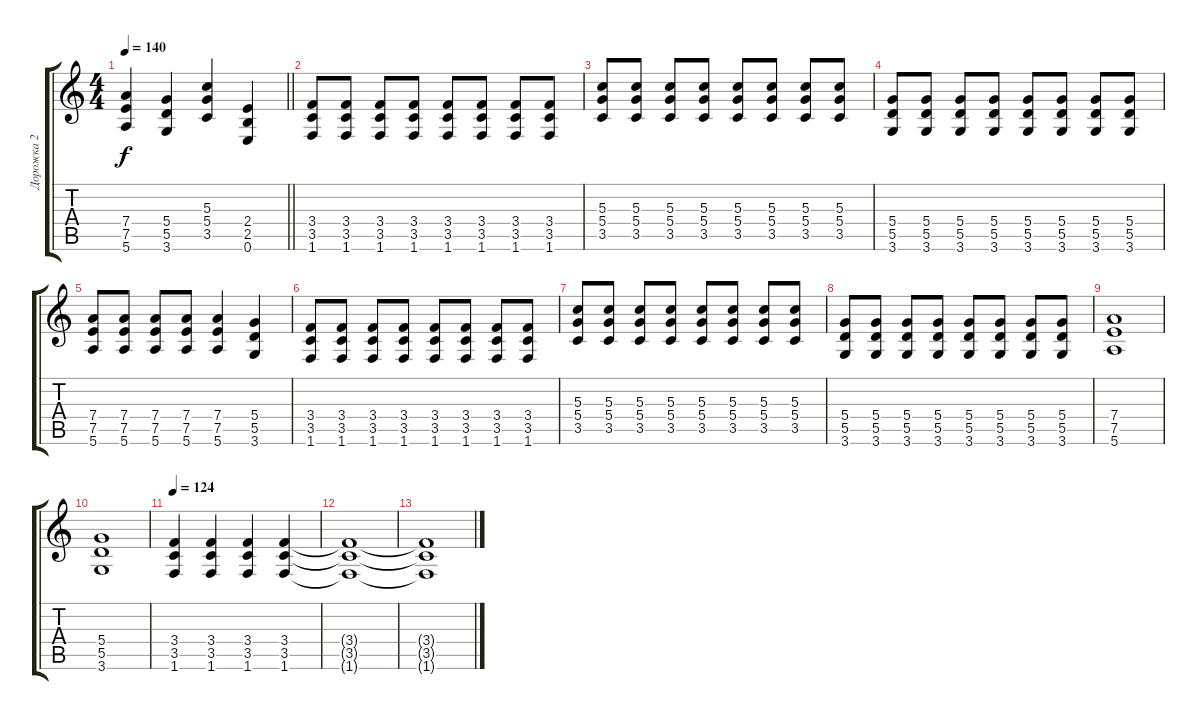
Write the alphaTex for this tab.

\track ("Дорожка 2" "Дорожка 2") {instrument distortionguitar}
\staff {score tabs}
\tuning (E4 B3 G3 D3 A2 E2) {hide}
\ts (4 4)
\tempo 140
\clef g2
\barLineRight lightlight
\ks c
(7.4 7.5 5.6).4{dy f} (5.4 5.5 3.6).4 (5.3 5.4 3.5).4 (2.4 2.5 0.6).4 |
(3.4 3.5 1.6).8 (3.4 3.5 1.6).8 (3.4 3.5 1.6).8 (3.4 3.5 1.6).8 (3.4 3.5 1.6).8 (3.4 3.5 1.6).8 (3.4 3.5 1.6).8 (3.4 3.5 1.6).8 |
(5.3 5.4 3.5).8 (5.3 5.4 3.5).8 (5.3 5.4 3.5).8 (5.3 5.4 3.5).8 (5.3 5.4 3.5).8 (5.3 5.4 3.5).8 (5.3 5.4 3.5).8 (5.3 5.4 3.5).8 |
(5.4 5.5 3.6).8 (5.4 5.5 3.6).8 (5.4 5.5 3.6).8 (5.4 5.5 3.6).8 (5.4 5.5 3.6).8 (5.4 5.5 3.6).8 (5.4 5.5 3.6).8 (5.4 5.5 3.6).8 |
(7.4 7.5 5.6).8 (7.4 7.5 5.6).8 (7.4 7.5 5.6).8 (7.4 7.5 5.6).8 (7.4 7.5 5.6).4 (5.4 5.5 3.6).4 |
(3.4 3.5 1.6).8 (3.4 3.5 1.6).8 (3.4 3.5 1.6).8 (3.4 3.5 1.6).8 (3.4 3.5 1.6).8 (3.4 3.5 1.6).8 (3.4 3.5 1.6).8 (3.4 3.5 1.6).8 |
(5.3 5.4 3.5).8 (5.3 5.4 3.5).8 (5.3 5.4 3.5).8 (5.3 5.4 3.5).8 (5.3 5.4 3.5).8 (5.3 5.4 3.5).8 (5.3 5.4 3.5).8 (5.3 5.4 3.5).8 |
(5.4 5.5 3.6).8 (5.4 5.5 3.6).8 (5.4 5.5 3.6).8 (5.4 5.5 3.6).8 (5.4 5.5 3.6).8 (5.4 5.5 3.6).8 (5.4 5.5 3.6).8 (5.4 5.5 3.6).8 |
(7.4 7.5 5.6).1 |
(5.4 5.5 3.6).1 |
\tempo 124
(3.4 3.5 1.6).4 (3.4 3.5 1.6).4 (3.4 3.5 1.6).4 (3.4 3.5 1.6).4 |
(3.4{t} 3.5{t} 1.6{t}).1 |
(3.4{t} 3.5{t} 1.6{t}).1
